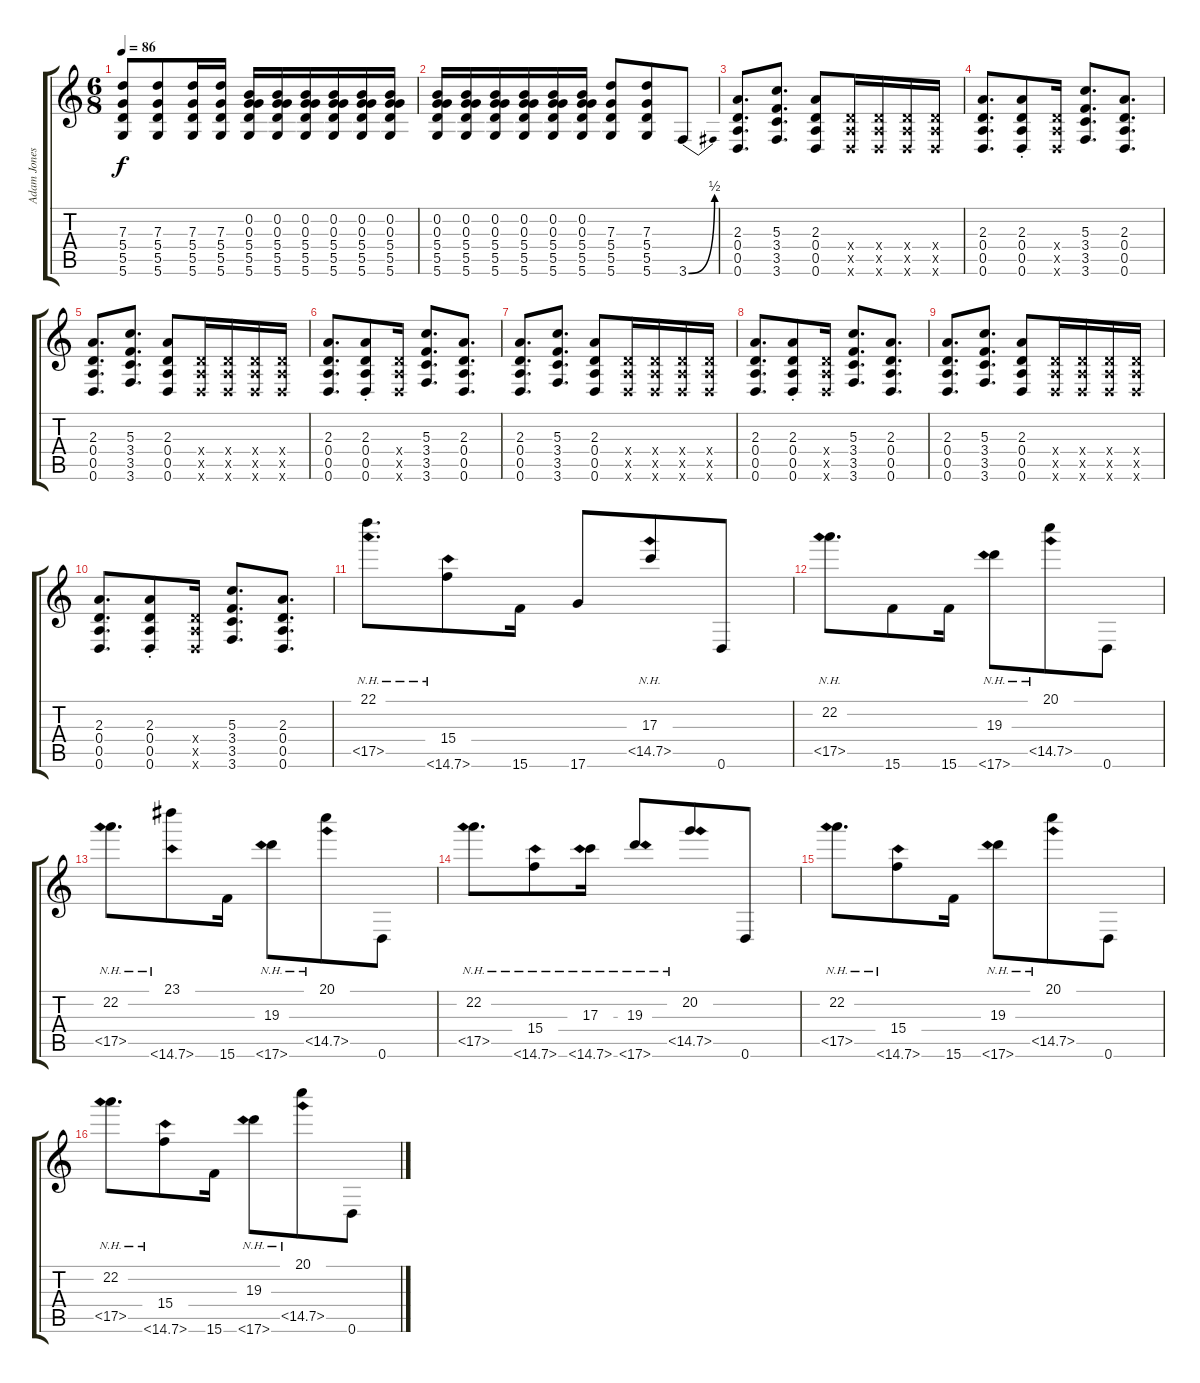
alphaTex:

\track ("Adam Jones " "Adam Jones") {instrument distortionguitar}
\staff {score tabs}
\tuning (E4 B3 G3 D3 A2 D2) {hide}
\ts (6 8)
\tempo 86
\clef g2
\ks c
(7.3 5.4 5.5 5.6).8{dy f} (7.3 5.4 5.5 5.6).8 (7.3 5.4 5.5 5.6).16 (7.3 5.4 5.5 5.6).16 (0.2 0.3 5.4 5.5 5.6).16 (0.2 0.3 5.4 5.5 5.6).16 (0.2 0.3 5.4 5.5 5.6).16 (0.2 0.3 5.4 5.5 5.6).16 (0.2 0.3 5.4 5.5 5.6).16 (0.2 0.3 5.4 5.5 5.6).16 |
(0.2 0.3 5.4 5.5 5.6).16 (0.2 0.3 5.4 5.5 5.6).16 (0.2 0.3 5.4 5.5 5.6).16 (0.2 0.3 5.4 5.5 5.6).16 (0.2 0.3 5.4 5.5 5.6).16 (0.2 0.3 5.4 5.5 5.6).16 (7.3 5.4 5.5 5.6).8 (7.3 5.4 5.5 5.6).8 3.6{be (bend 0 0 60 2)}.8 |
(2.3 0.4 0.5 0.6).8{d} (5.3 3.4 3.5 3.6).8{d} (2.3 0.4 0.5 0.6).8 (0.4{x} 0.5{x} 0.6{x}).16 (0.4{x} 0.5{x} 0.6{x}).16 (0.4{x} 0.5{x} 0.6{x}).16 (0.4{x} 0.5{x} 0.6{x}).16 |
(2.3 0.4 0.5 0.6).8{d} (2.3 0.4 0.5 0.6{st}).8 (0.4{x} 0.5{x} 0.6{x}).16 (5.3 3.4 3.5 3.6).8{d} (2.3 0.4 0.5 0.6).8{d} |
(2.3 0.4 0.5 0.6).8{d} (5.3 3.4 3.5 3.6).8{d} (2.3 0.4 0.5 0.6).8 (0.4{x} 0.5{x} 0.6{x}).16 (0.4{x} 0.5{x} 0.6{x}).16 (0.4{x} 0.5{x} 0.6{x}).16 (0.4{x} 0.5{x} 0.6{x}).16 |
(2.3 0.4 0.5 0.6).8{d} (2.3 0.4 0.5 0.6{st}).8 (0.4{x} 0.5{x} 0.6{x}).16 (5.3 3.4 3.5 3.6).8{d} (2.3 0.4 0.5 0.6).8{d} |
(2.3 0.4 0.5 0.6).8{d} (5.3 3.4 3.5 3.6).8{d} (2.3 0.4 0.5 0.6).8 (0.4{x} 0.5{x} 0.6{x}).16 (0.4{x} 0.5{x} 0.6{x}).16 (0.4{x} 0.5{x} 0.6{x}).16 (0.4{x} 0.5{x} 0.6{x}).16 |
(2.3 0.4 0.5 0.6).8{d} (2.3 0.4 0.5 0.6{st}).8 (0.4{x} 0.5{x} 0.6{x}).16 (5.3 3.4 3.5 3.6).8{d} (2.3 0.4 0.5 0.6).8{d} |
(2.3 0.4 0.5 0.6).8{d} (5.3 3.4 3.5 3.6).8{d} (2.3 0.4 0.5 0.6).8 (0.4{x} 0.5{x} 0.6{x}).16 (0.4{x} 0.5{x} 0.6{x}).16 (0.4{x} 0.5{x} 0.6{x}).16 (0.4{x} 0.5{x} 0.6{x}).16 |
(2.3 0.4 0.5 0.6).8{d} (2.3 0.4 0.5 0.6{st}).8 (0.4{x} 0.5{x} 0.6{x}).16 (5.3 3.4 3.5 3.6).8{d} (2.3 0.4 0.5 0.6).8{d} |
(22.1 17.5{nh}).8{d} (15.4 15.6{nh}).8 15.6.16 17.6.8 (17.3 15.5{nh}).8 0.6.8 |
(22.2 17.5{nh}).8{d} 15.6.8 15.6.16 (19.3 17.6{nh}).8 (20.1 15.5{nh}).8 0.6.8 |
(22.2 17.5{nh}).8{d} (23.1 15.6{nh}).8 15.6.16 (19.3 17.6{nh}).8 (20.1 15.5{nh}).8 0.6.8 |
(22.2 17.5{nh}).8{d} (15.4 15.6{nh}).8 (17.3 15.6{nh}).16 (19.3 17.6{nh}).8 (20.2 15.5{nh}).8 0.6.8 |
(22.2 17.5{nh}).8{d} (15.4 15.6{nh}).8 15.6.16 (19.3 17.6{nh}).8 (20.1 15.5{nh}).8 0.6.8 |
(22.2 17.5{nh}).8{d} (15.4 15.6{nh}).8 15.6.16 (19.3 17.6{nh}).8 (20.1 15.5{nh}).8 0.6.8
